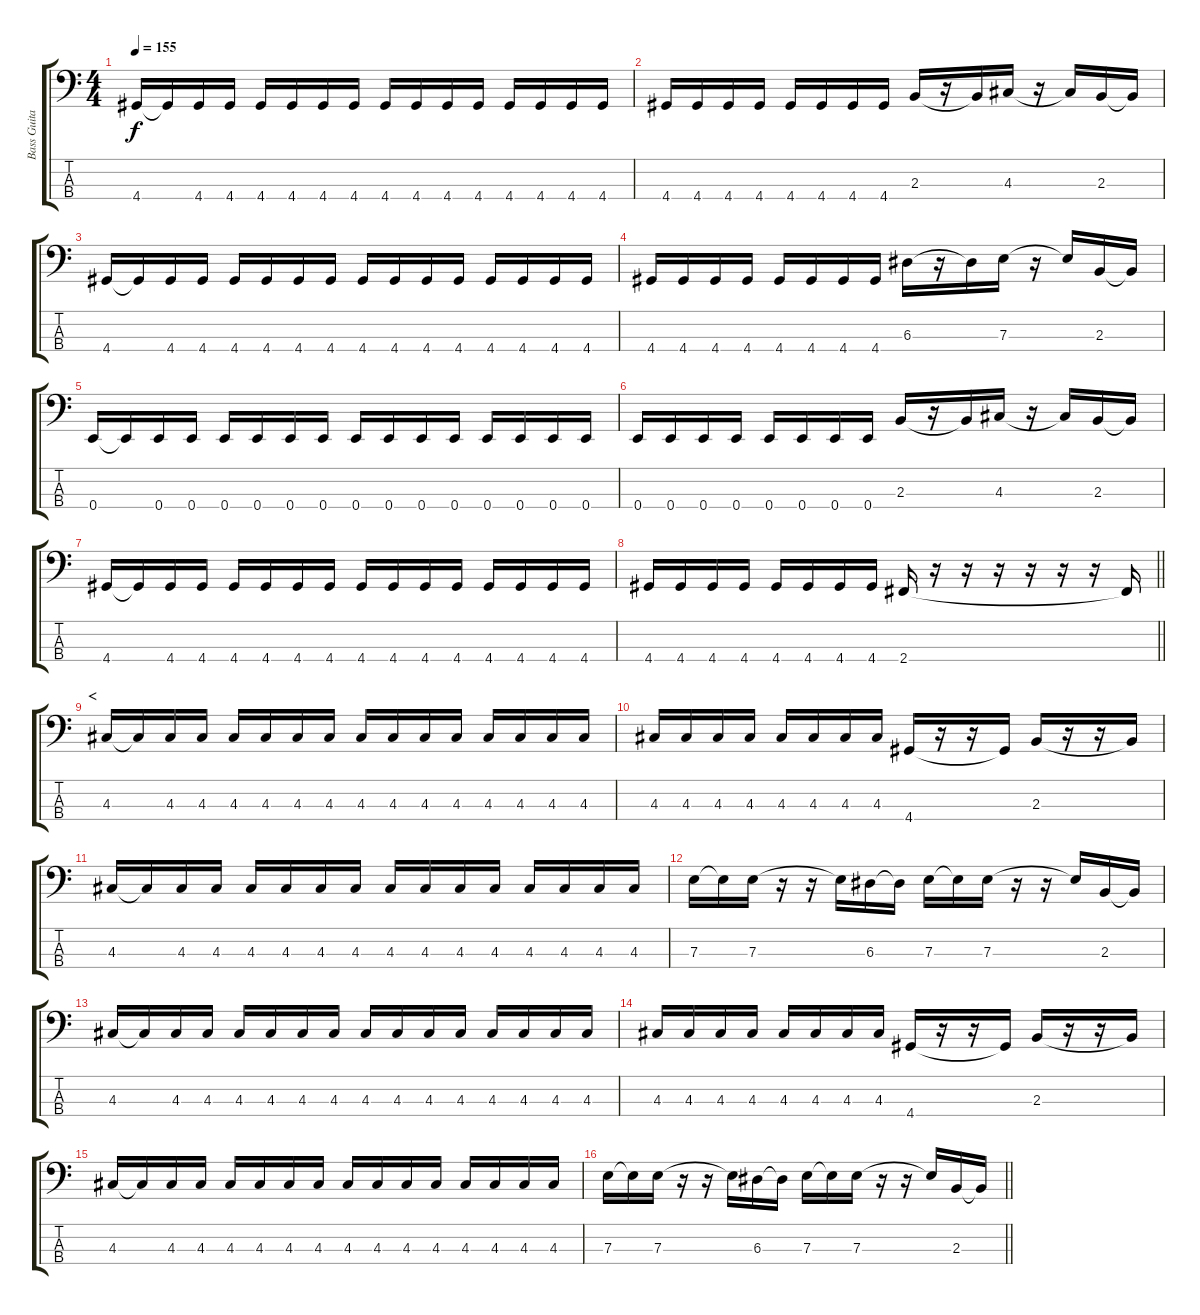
\track ("Bass Guitar" "Bass Guita") {instrument electricbassfinger}
\staff {score tabs}
\tuning (G2 D2 A1 E1) {hide}
\ts (4 4)
\tempo 155
\clef f4
\ks c
4.4.16{dy f} 4.4{t}.16 4.4.16 4.4.16 4.4.16 4.4.16 4.4.16 4.4.16 4.4.16 4.4.16 4.4.16 4.4.16 4.4.16 4.4.16 4.4.16 4.4.16 |
4.4.16 4.4.16 4.4.16 4.4.16 4.4.16 4.4.16 4.4.16 4.4.16 2.3.16 r.16 2.3{t}.16 4.3.16 r.16 4.3{t}.16 2.3.16 2.3{t}.16 |
4.4.16 4.4{t}.16 4.4.16 4.4.16 4.4.16 4.4.16 4.4.16 4.4.16 4.4.16 4.4.16 4.4.16 4.4.16 4.4.16 4.4.16 4.4.16 4.4.16 |
4.4.16 4.4.16 4.4.16 4.4.16 4.4.16 4.4.16 4.4.16 4.4.16 6.3.16 r.16 6.3{t}.16 7.3.16 r.16 7.3{t}.16 2.3.16 2.3{t}.16 |
0.4.16 0.4{t}.16 0.4.16 0.4.16 0.4.16 0.4.16 0.4.16 0.4.16 0.4.16 0.4.16 0.4.16 0.4.16 0.4.16 0.4.16 0.4.16 0.4.16 |
0.4.16 0.4.16 0.4.16 0.4.16 0.4.16 0.4.16 0.4.16 0.4.16 2.3.16 r.16 2.3{t}.16 4.3.16 r.16 4.3{t}.16 2.3.16 2.3{t}.16 |
4.4.16 4.4{t}.16 4.4.16 4.4.16 4.4.16 4.4.16 4.4.16 4.4.16 4.4.16 4.4.16 4.4.16 4.4.16 4.4.16 4.4.16 4.4.16 4.4.16 |
\barLineRight lightlight
4.4.16 4.4.16 4.4.16 4.4.16 4.4.16 4.4.16 4.4.16 4.4.16 2.4.16 r.16 r.16 r.16 r.16 r.16 r.16 2.4{t}.16 |
\section ("" "<")
4.3.16 4.3{t}.16 4.3.16 4.3.16 4.3.16 4.3.16 4.3.16 4.3.16 4.3.16 4.3.16 4.3.16 4.3.16 4.3.16 4.3.16 4.3.16 4.3.16 |
4.3.16 4.3.16 4.3.16 4.3.16 4.3.16 4.3.16 4.3.16 4.3.16 4.4.16 r.16 r.16 4.4{t}.16 2.3.16 r.16 r.16 2.3{t}.16 |
4.3.16 4.3{t}.16 4.3.16 4.3.16 4.3.16 4.3.16 4.3.16 4.3.16 4.3.16 4.3.16 4.3.16 4.3.16 4.3.16 4.3.16 4.3.16 4.3.16 |
7.3.16 7.3{t}.16 7.3.16 r.16 r.16 7.3{t}.16 6.3.16 6.3{t}.16 7.3.16 7.3{t}.16 7.3.16 r.16 r.16 7.3{t}.16 2.3.16 2.3{t}.16 |
4.3.16 4.3{t}.16 4.3.16 4.3.16 4.3.16 4.3.16 4.3.16 4.3.16 4.3.16 4.3.16 4.3.16 4.3.16 4.3.16 4.3.16 4.3.16 4.3.16 |
4.3.16 4.3.16 4.3.16 4.3.16 4.3.16 4.3.16 4.3.16 4.3.16 4.4.16 r.16 r.16 4.4{t}.16 2.3.16 r.16 r.16 2.3{t}.16 |
4.3.16 4.3{t}.16 4.3.16 4.3.16 4.3.16 4.3.16 4.3.16 4.3.16 4.3.16 4.3.16 4.3.16 4.3.16 4.3.16 4.3.16 4.3.16 4.3.16 |
\barLineRight lightlight
7.3.16 7.3{t}.16 7.3.16 r.16 r.16 7.3{t}.16 6.3.16 6.3{t}.16 7.3.16 7.3{t}.16 7.3.16 r.16 r.16 7.3{t}.16 2.3.16 2.3{t}.16
